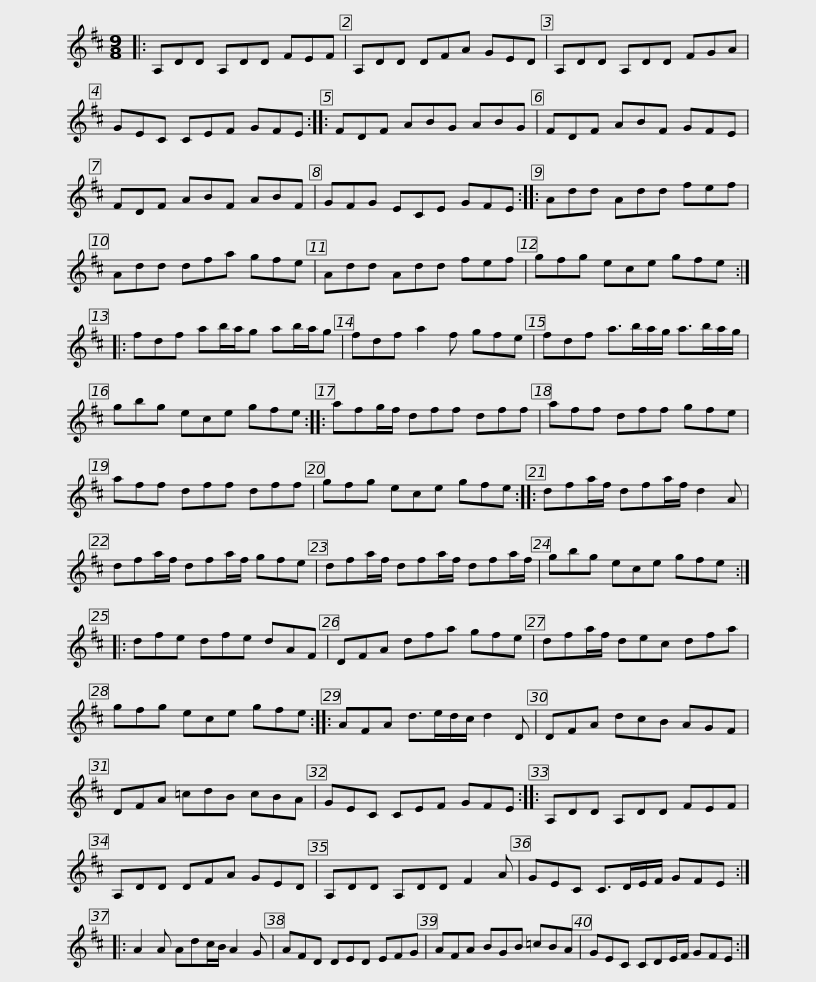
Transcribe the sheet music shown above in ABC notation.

X:1
L:1/8
M:9/8
I:linebreak $
K:D
V:1 treble
V:1
|: A,DD A,DD FEF | A,DD DFA GED | A,DD A,DD FGA | GEC CEF GFE ::$ FDF ABG ABG | %5
 FDF ABF GFE | FDF ABF ABF | GFG ECE GFE ::$ Add Add fef | Add dfa gfe | %10
 Add Add fef | gfg ece gfe ::$ fdf ab/a/g ab/a/g | fdf a2 f gfe | fdf a>ba/g/ a>ba/g/ | %15
 gbg ece gfe ::$ afg/f/ dff dff | aff dff gfe | aff dff dff | gfg ece gfe ::$ %20
 dfa/f/ dfa/f/ d2 A | dfa/f/ dfa/f/ gfe | dfa/f/ dfa/f/ dfa/f/ | gbg ece gfe ::$ dfe dfe dAF | %25
 DFA dfa gfe | dfa/f/ dec dfa | gfg ece gfe ::$ AFA d>ed/c/ d2 D | DFA dcB AGF | %30
 DFA =cdB cBA | GEC CEF GFE ::$ A,DD A,DD FEF | A,DD DFA GED | A,DD A,DD F2 A | %35
 GEC C>DE/F/ GFE ::$ A2 A Adc/B/ A2 G | AFD DED EFG | AFA BGB =cBA | GEC CDE/F/ GFE :| %40
